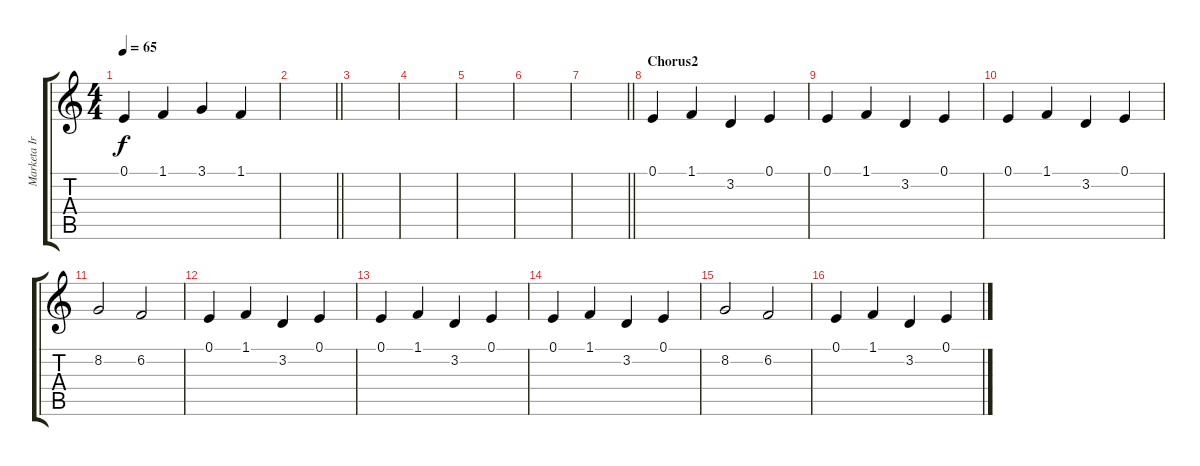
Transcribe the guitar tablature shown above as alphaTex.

\track ("Marketa Irglova" "Marketa Ir") {instrument flute}
\staff {score tabs}
\tuning (E4 B3 G3 D3 A2 E2) {hide}
\ts (4 4)
\tempo 65
\clef g2
\ks c
0.1.4{dy f} 1.1.4 3.1.4 1.1.4 |
\barLineRight lightlight
|
|
|
|
|
\barLineRight lightlight
|
\section ("" "Chorus2")
0.1.4 1.1.4 3.2.4 0.1.4 |
0.1.4 1.1.4 3.2.4 0.1.4 |
0.1.4 1.1.4 3.2.4 0.1.4 |
8.2.2 6.2.2 |
0.1.4 1.1.4 3.2.4 0.1.4 |
0.1.4 1.1.4 3.2.4 0.1.4 |
0.1.4 1.1.4 3.2.4 0.1.4 |
8.2.2 6.2.2 |
0.1.4 1.1.4 3.2.4 0.1.4
